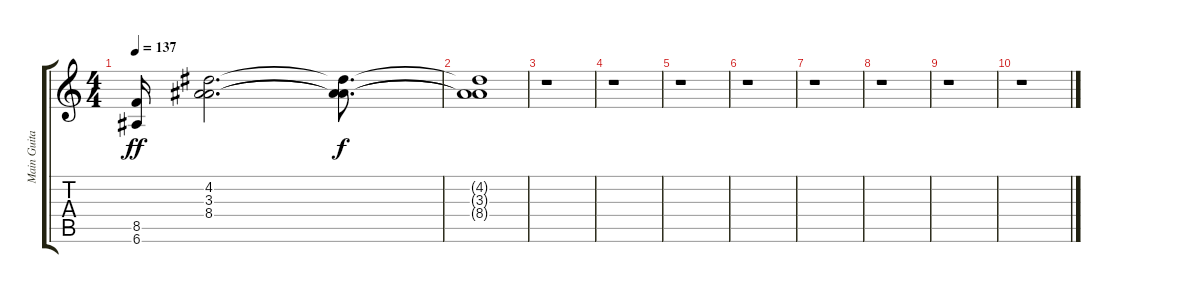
\track ("Main Guitar !!" "Main Guita") {instrument distortionguitar}
\staff {score tabs}
\tuning (E4 B3 G3 D3 A2 E2) {hide}
\ts (4 4)
\tempo 137
\clef g2
\ks c
(8.5 6.6).16{dy ff} (4.2 3.3 8.4).2{d} (4.2{t} 3.3{t} 8.4{t}).8{d dy f} |
(4.2{t} 3.3{t} 8.4{t}).1 |
r.1 |
r.1 |
r.1 |
r.1 |
r.1 |
r.1 |
r.1 |
r.1
